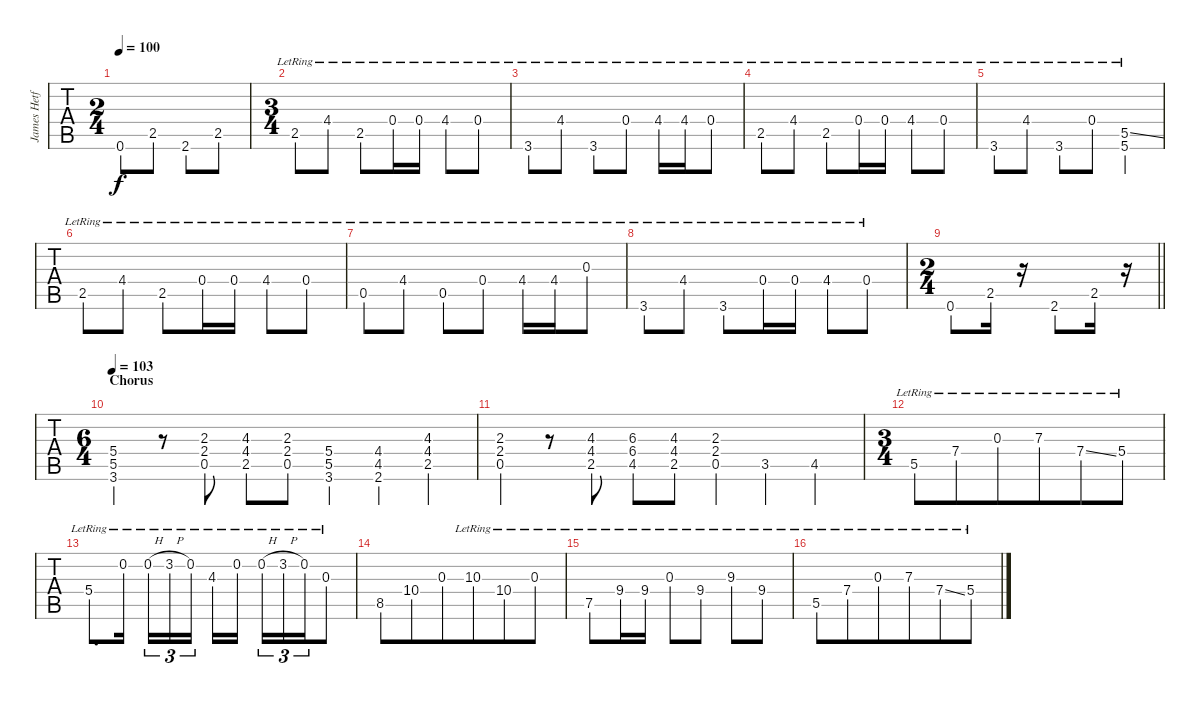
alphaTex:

\track ("James Hetfield" "James Hetf") {instrument electricguitarjazz}
\staff {tabs}
\tuning (E4 B3 G3 D3 A2 E2) {hide}
\ts (2 4)
\tempo 100
\clef g2
\ks c
0.6.8{dy f} 2.5{st}.8 2.6.8 2.5{st}.8 |
\ts (3 4)
2.5{lr}.8 4.4{lr}.8 2.5{lr}.8 0.4{lr}.16 0.4{lr}.16 4.4{lr}.8 0.4{lr}.8 |
3.6{lr}.8 4.4{lr}.8 3.6{lr}.8 0.4{lr}.8 4.4{lr}.16 4.4{lr}.16 0.4{lr}.8 |
2.5{lr}.8 4.4{lr}.8 2.5{lr}.8 0.4{lr}.16 0.4{lr}.16 4.4{lr}.8 0.4{lr}.8 |
3.6{lr}.8 4.4{lr}.8 3.6{lr}.8 0.4{lr}.8 (5.5{ss lr} 5.6{lr}).4 |
2.5{lr}.8 4.4{lr}.8 2.5{lr}.8 0.4{lr}.16 0.4{lr}.16 4.4{lr}.8 0.4{lr}.8 |
0.5{lr}.8 4.4{lr}.8 0.5{lr}.8 0.4{lr}.8 4.4{lr}.16 4.4{lr}.16 0.3{lr}.8 |
3.6{lr}.8 4.4{lr}.8 3.6{lr}.8 0.4{lr}.16 0.4{lr}.16 4.4{lr}.8 0.4{lr}.8 |
\ts (2 4)
\barLineRight lightlight
0.6.8 2.5.16 r.16 2.6.8 2.5.16 r.16 |
\ts (6 4)
\section ("" "Chorus")
\tempo 103
(5.4 5.5 3.6).4{instrument overdrivenguitar} r.8 (2.3 2.4 0.5).8 (4.3 4.4 2.5).8 (2.3 2.4 0.5).8 (5.4 5.5 3.6).4 (4.4 4.5 2.6).4 (4.3 4.4 2.5).4 |
(2.3 2.4 0.5).4 r.8 (4.3 4.4 2.5).8 (6.3 6.4 4.5).8 (4.3 4.4 2.5).8 (2.3 2.4 0.5).4 3.5.4 4.5.4 |
\ts (3 4)
5.5{lr}.8{instrument electricguitarclean} 7.4{lr}.8{beam merge} 0.3{lr}.8 7.3{lr}.8{beam merge} 7.4{ss lr}.8 5.4{lr}.8 |
5.4{lr}.8{d} 0.2{lr}.16 0.2{h lr}.16{tu (3 2)} 3.2{h lr}.16{tu (3 2)} 0.2{lr}.16{tu (3 2) beam splitsecondary} 4.3{lr}.16{beam merge} 0.2{lr}.16 0.2{h lr}.16{tu (3 2) beam merge} 3.2{h lr}.16{tu (3 2) beam merge} 0.2{lr}.16{tu (3 2) beam merge} 0.3{lr}.8 |
8.5.8 10.4.8{beam merge} 0.3.8 10.3{lr}.8{beam merge} 10.4{lr}.8 0.3{lr}.8 |
7.5{lr}.8 9.4{lr}.16 9.4{lr}.16 0.3{lr}.8 9.4{lr}.8 9.3{lr}.8 9.4{lr}.8 |
5.5{lr}.8 7.4{lr}.8{beam merge} 0.3{lr}.8 7.3{lr}.8{beam merge} 7.4{ss lr}.8 5.4{lr}.8
